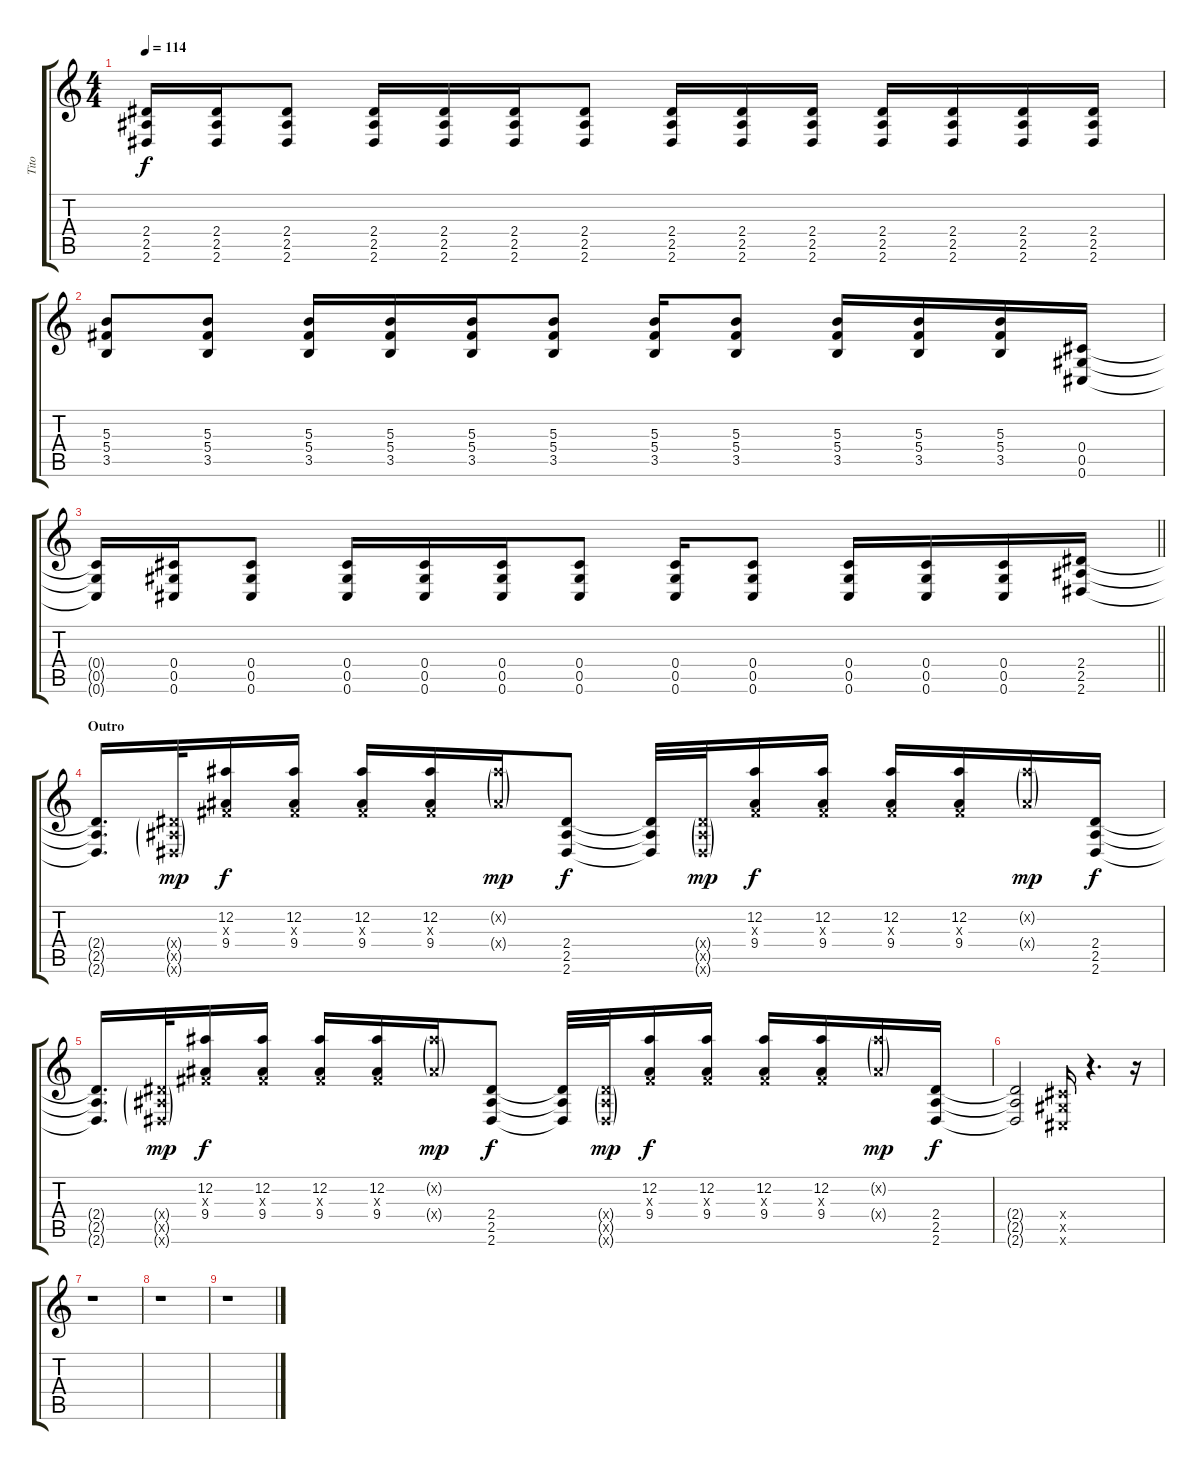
\track ("Tito" "Tito") {instrument distortionguitar}
\staff {score tabs}
\tuning (Eb4 Bb3 Gb3 Db3 Ab2 Db2) {hide}
\ts (4 4)
\tempo 114
\clef g2
\ks c
(2.4{t} 2.5{t} 2.6{t}).16{dy f} (2.4 2.5 2.6).16 (2.4 2.5 2.6).8 (2.4 2.5 2.6).16 (2.4 2.5 2.6).16 (2.4 2.5 2.6).16 (2.4 2.5 2.6).8 (2.4 2.5 2.6).16 (2.4 2.5 2.6).16 (2.4 2.5 2.6).16 (2.4 2.5 2.6).16 (2.4 2.5 2.6).16 (2.4 2.5 2.6).16 (2.4 2.5 2.6).16 |
(5.3 5.4 3.5).8 (5.3 5.4 3.5).8 (5.3 5.4 3.5).16 (5.3 5.4 3.5).16 (5.3 5.4 3.5).16 (5.3 5.4 3.5).8 (5.3 5.4 3.5).16 (5.3 5.4 3.5).8 (5.3 5.4 3.5).16 (5.3 5.4 3.5).16 (5.3 5.4 3.5).16 (0.4 0.5 0.6).16 |
\barLineRight lightlight
(0.4{t} 0.5{t} 0.6{t}).16 (0.4 0.5 0.6).16 (0.4 0.5 0.6).8 (0.4 0.5 0.6).16 (0.4 0.5 0.6).16 (0.4 0.5 0.6).16 (0.4 0.5 0.6).8 (0.4 0.5 0.6).16 (0.4 0.5 0.6).8 (0.4 0.5 0.6).16 (0.4 0.5 0.6).16 (0.4 0.5 0.6).16 (2.4 2.5 2.6).16 |
\section ("" "Outro")
(2.4{t} 2.5{t} 2.6{t}).16{d} (2.4{g x} 2.5{g x} 2.6{g x}).32{dy mp} (12.2 0.3{x} 9.4).16{dy f} (12.2 0.3{x} 9.4).16 (12.2 0.3{x} 9.4).16 (12.2 0.3{x} 9.4).16 (12.2{g x} 9.4{g x}).16{dy mp} (2.4 2.5 2.6).8{dy f} (2.4{t} 2.5{t} 2.6{t}).32 (2.4{g x} 2.5{g x} 2.6{g x}).32{dy mp} (12.2 0.3{x} 9.4).16{dy f} (12.2 0.3{x} 9.4).16 (12.2 0.3{x} 9.4).16 (12.2 0.3{x} 9.4).16 (12.2{g x} 9.4{g x}).16{dy mp} (2.4 2.5 2.6).16{dy f} |
(2.4{t} 2.5{t} 2.6{t}).16{d} (2.4{g x} 2.5{g x} 2.6{g x}).32{dy mp} (12.2 0.3{x} 9.4).16{dy f} (12.2 0.3{x} 9.4).16 (12.2 0.3{x} 9.4).16 (12.2 0.3{x} 9.4).16 (12.2{g x} 9.4{g x}).16{dy mp} (2.4 2.5 2.6).8{dy f} (2.4{t} 2.5{t} 2.6{t}).32 (2.4{g x} 2.5{g x} 2.6{g x}).32{dy mp} (12.2 0.3{x} 9.4).16{dy f} (12.2 0.3{x} 9.4).16 (12.2 0.3{x} 9.4).16 (12.2 0.3{x} 9.4).16 (12.2{g x} 9.4{g x}).16{dy mp} (2.4 2.5 2.6).16{dy f} |
(2.4{t} 2.5{t} 2.6{t}).2 (0.4{x} 0.5{x} 0.6{x}).16 r.4{d} r.16 |
r.1 |
r.1 |
r.1
